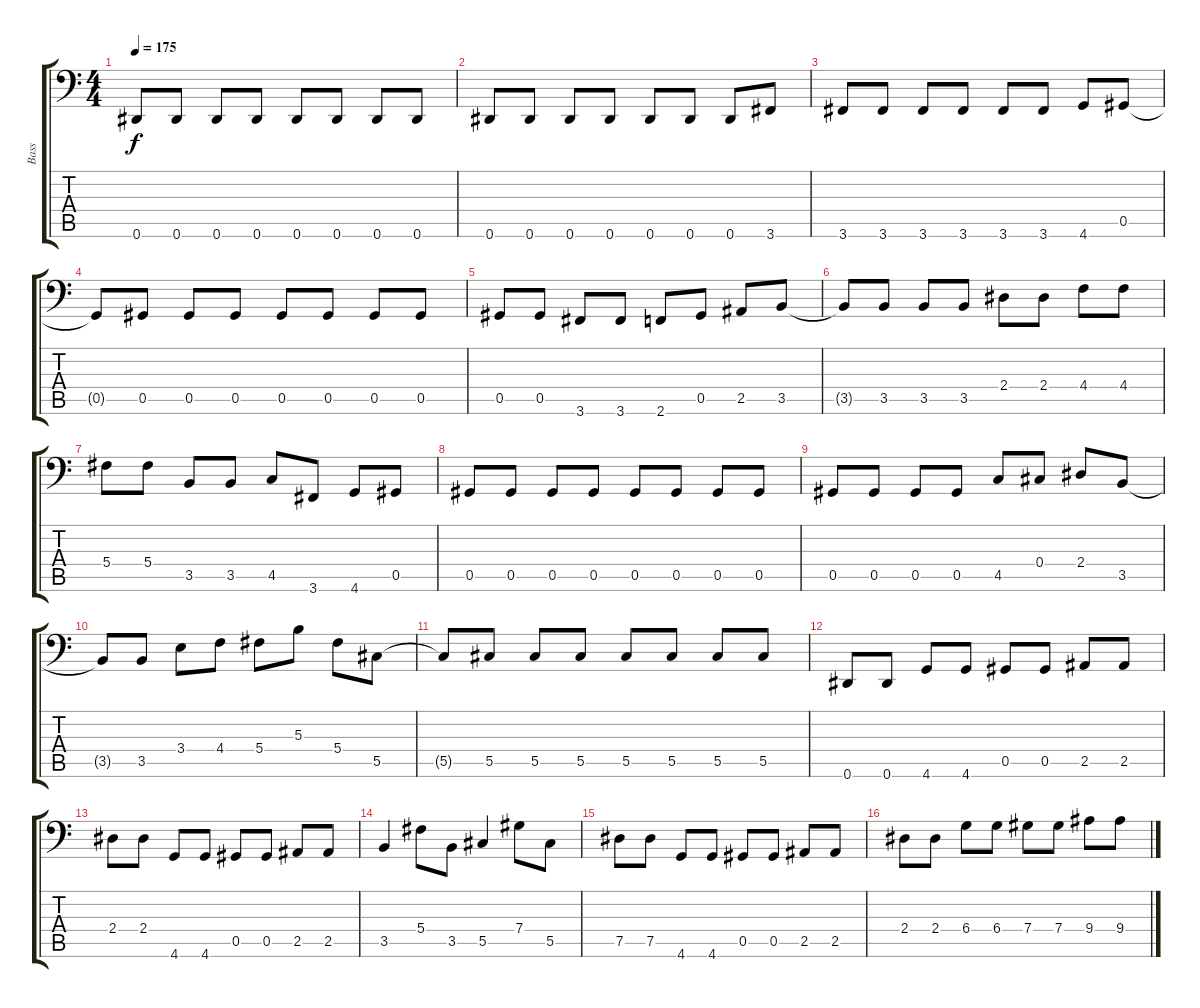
\track ("Bass" "Bass") {instrument electricbasspick}
\staff {score tabs}
\tuning (Eb3 Bb2 Gb2 Db2 Ab1 Eb1) {hide}
\ts (4 4)
\tempo 175
\clef f4
\ks c
0.6{t}.8{dy f} 0.6.8 0.6.8 0.6.8 0.6.8 0.6.8 0.6.8 0.6.8 |
0.6.8 0.6.8 0.6.8 0.6.8 0.6.8 0.6.8 0.6.8 3.6.8 |
3.6.8 3.6.8 3.6.8 3.6.8 3.6.8 3.6.8 4.6.8 0.5.8 |
0.5{t}.8 0.5.8 0.5.8 0.5.8 0.5.8 0.5.8 0.5.8 0.5.8 |
0.5.8 0.5.8 3.6.8 3.6.8 2.6.8 0.5.8 2.5.8 3.5.8 |
3.5{t}.8 3.5.8 3.5.8 3.5.8 2.4.8 2.4.8 4.4.8 4.4.8 |
5.4.8 5.4.8 3.5.8 3.5.8 4.5.8 3.6.8 4.6.8 0.5.8 |
0.5.8 0.5.8 0.5.8 0.5.8 0.5.8 0.5.8 0.5.8 0.5.8 |
0.5.8 0.5.8 0.5.8 0.5.8 4.5.8 0.4.8 2.4.8 3.5.8 |
3.5{t}.8 3.5.8 3.4.8 4.4.8 5.4.8 5.3.8 5.4.8 5.5.8 |
5.5{t}.8 5.5.8 5.5.8 5.5.8 5.5.8 5.5.8 5.5.8 5.5.8 |
0.6.8 0.6.8 4.6.8 4.6.8 0.5.8 0.5.8 2.5.8 2.5.8 |
2.4.8 2.4.8 4.6.8 4.6.8 0.5.8 0.5.8 2.5.8 2.5.8 |
3.5.4 5.4.8 3.5.8 5.5.4 7.4.8 5.5.8 |
7.5.8 7.5.8 4.6.8 4.6.8 0.5.8 0.5.8 2.5.8 2.5.8 |
2.4.8 2.4.8 6.4.8 6.4.8 7.4.8 7.4.8 9.4.8 9.4.8
